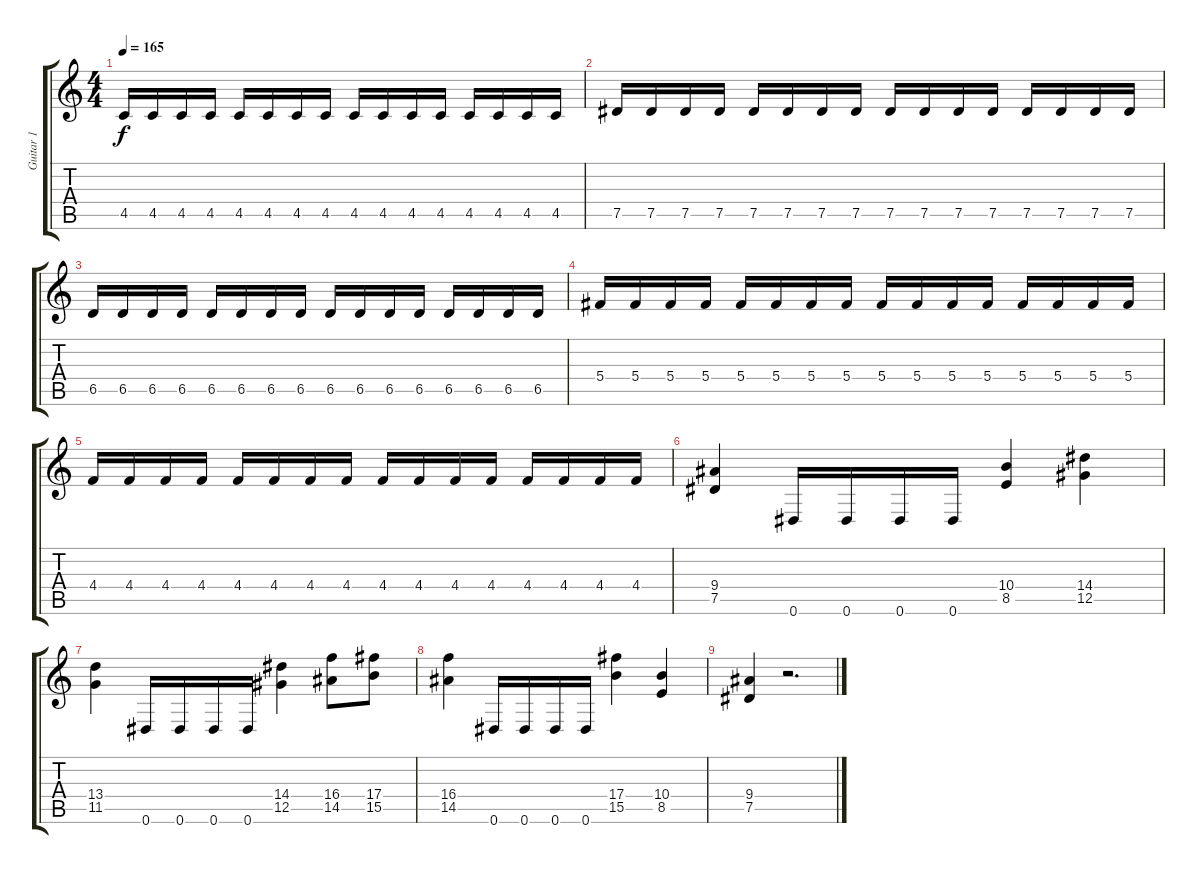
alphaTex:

\track ("Guitar 1" "Guitar 1") {instrument distortionguitar}
\staff {score tabs}
\tuning (Eb4 Bb3 Gb3 Db3 Ab2 Eb2) {hide}
\ts (4 4)
\tempo 165
\clef g2
\ks c
4.5.16{dy f} 4.5.16 4.5.16 4.5.16 4.5.16 4.5.16 4.5.16 4.5.16 4.5.16 4.5.16 4.5.16 4.5.16 4.5.16 4.5.16 4.5.16 4.5.16 |
7.5.16 7.5.16 7.5.16 7.5.16 7.5.16 7.5.16 7.5.16 7.5.16 7.5.16 7.5.16 7.5.16 7.5.16 7.5.16 7.5.16 7.5.16 7.5.16 |
6.5.16 6.5.16 6.5.16 6.5.16 6.5.16 6.5.16 6.5.16 6.5.16 6.5.16 6.5.16 6.5.16 6.5.16 6.5.16 6.5.16 6.5.16 6.5.16 |
5.4.16 5.4.16 5.4.16 5.4.16 5.4.16 5.4.16 5.4.16 5.4.16 5.4.16 5.4.16 5.4.16 5.4.16 5.4.16 5.4.16 5.4.16 5.4.16 |
4.4.16 4.4.16 4.4.16 4.4.16 4.4.16 4.4.16 4.4.16 4.4.16 4.4.16 4.4.16 4.4.16 4.4.16 4.4.16 4.4.16 4.4.16 4.4.16 |
(9.4 7.5).4 0.6.16 0.6.16 0.6.16 0.6.16 (10.4 8.5).4 (14.4 12.5).4 |
(13.4 11.5).4 0.6.16 0.6.16 0.6.16 0.6.16 (14.4 12.5).4 (16.4 14.5).8 (17.4 15.5).8 |
(16.4 14.5).4 0.6.16 0.6.16 0.6.16 0.6.16 (17.4 15.5).4 (10.4 8.5).4 |
(9.4 7.5).4 r.2{d}
